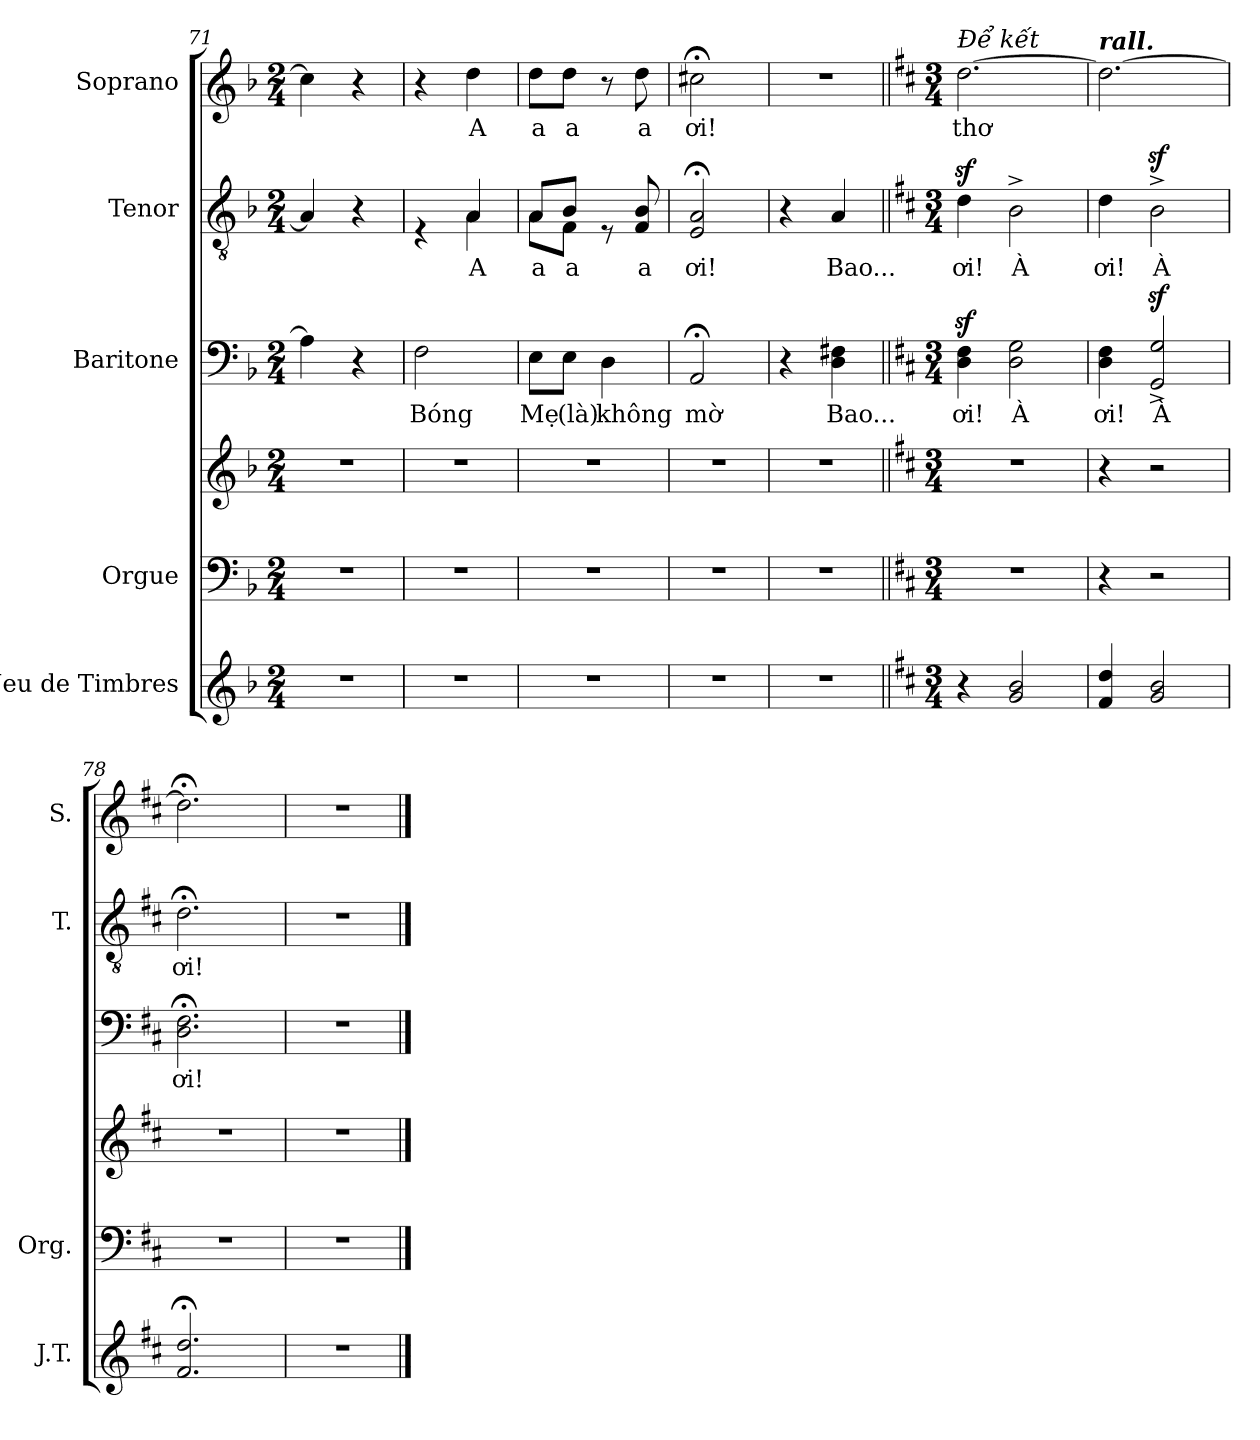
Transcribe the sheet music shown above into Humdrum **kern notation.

**kern	**kern	**kern	**kern	**text	**kern	**text	**kern	**text
*part5	*part4	*part4	*part3	*part3	*part2	*part2	*part1	*part1
*staff6	*staff5	*staff4	*staff3	*staff3	*staff2	*staff2	*staff1	*staff1
*I"Jeu de Timbres	*I"Orgue	*	*I"Baritone	*	*I"Tenor	*	*I"Soprano	*
*I'J.T.	*I'Org.	*	*	*	*I'T.	*	*I'S.	*
!!LO:LB:g=z
*clefG2	*clefF4	*clefG2	*clefF4	*	*clefGv2	*	*clefG2	*
*k[b-]	*k[b-]	*k[b-]	*k[b-]	*	*k[b-]	*	*k[b-]	*
*M2/4	*M2/4	*M2/4	*M2/4	*	*M2/4	*	*M2/4	*
=71	=71	=71	=71	=71	=71	=71	=71	=71
2r	2r	2r	4A\]	.	4A/]	.	4cc#\]	.
.	.	.	4r	.	4r	.	4r	.
=72	=72	=72	=72	=72	=72	=72	=72	=72
!	!	!	!	!LO:LY:b	!	!	!	!
*	*	*	*	*	*^	*	*	*
2r	2r	2r	2F\	Bóng	4rE	4ryy	.	4r	.
!	!	!	!	!	!	!	!LO:LY:b	!	!LO:LY:b
.	.	.	.	.	4A/	4A\	A	4dd\	A
=73	=73	=73	=73	=73	=73	=73	=73	=73	=73
!	!	!	!	!LO:LY:b	!	!	!LO:LY:b	!	!LO:LY:b
2r	2r	2r	8E\L	Mẹ	8A/L	8A\L	a	8dd\L	a
!	!	!	!	!LO:LY:b	!	!	!LO:LY:b	!	!LO:LY:b
.	.	.	8E\J	(là)	8B-/J	8F\J	a	8dd\J	a
!	!	!	!	!LO:LY:b	!	!	!	!	!
.	.	.	4D\	không	8rE	4ryy	.	8r	.
!	!	!	!	!	!	!	!LO:LY:b	!	!LO:LY:b
.	.	.	.	.	8F/ 8B-/	.	a	8dd\	a
*	*	*	*	*	*v	*v	*	*	*
=74	=74	=74	=74	=74	=74	=74	=74	=74
!	!	!	!	!LO:LY:b	!	!LO:LY:b	!	!LO:LY:b
2r	2r	2r	2AA;</	mờ	2E/;< 2A/;<	ơi!	2cc#X;<\	ơi!
=75	=75	=75	=75	=75	=75	=75	=75	=75
2r	2r	2r	4r	.	4r	.	2r	.
!	!	!	!	!LO:LY:b	!	!LO:LY:b	!	!
.	.	.	4D\ 4F#X\	Bao...	4A/	Bao...	.	.
!!LO:PB:g=z
=76||	=76||	=76||	=76||	=76||	=76||	=76||	=76||	=76||
*k[f#c#]	*k[f#c#]	*k[f#c#]	*k[f#c#]	*	*k[f#c#]	*	*k[f#c#]	*
*M3/4	*M3/4	*M3/4	*M3/4	*	*M3/4	*	*M3/4	*
!	!	!	!	!	!	!	!LO:TX:a:i:t=Để kết	!
!	!	!	!	!LO:LY:b	!	!LO:LY:b	!	!LO:LY:b
4r	2.r	2.r	4D\z< 4F#\z<	ơi!	4dz<\	ơi!	[2.dd\	thơ
!	!	!	!	!LO:LY:b	!	!LO:LY:b	!	!
2g/ 2b/	.	.	2D\ 2G\	À	2B^\	À	.	.
=77	=77	=77	=77	=77	=77	=77	=77	=77
!	!	!	!	!	!	!	!LO:TX:a:Bi:t=rall.	!
!	!	!	!	!LO:LY:b	!	!LO:LY:b	!	!
4f#/ 4dd/	4r	4r	4D\ 4F#\	ơi!	4d\	ơi!	2.dd\_	.
!	!	!	!	!LO:LY:b	!	!LO:LY:b	!	!
2g/ 2b/	2r	2r	2GG/z<^ 2G/z<^	À	2Bz<^\	À	.	.
=78	=78	=78	=78	=78	=78	=78	=78	=78
!	!	!	!	!LO:LY:b	!	!LO:LY:b	!	!
2.f#/; 2.dd/;	2.r	2.r	2.D\;< 2.F#\;<	ơi!	2.d;<\	ơi!	2.dd;<\]	.
=79	=79	=79	=79	=79	=79	=79	=79	=79
2.r	2.r	2.r	2.r	.	2.r	.	2.r	.
==	==	==	==	==	==	==	==	==
*-	*-	*-	*-	*-	*-	*-	*-	*-
